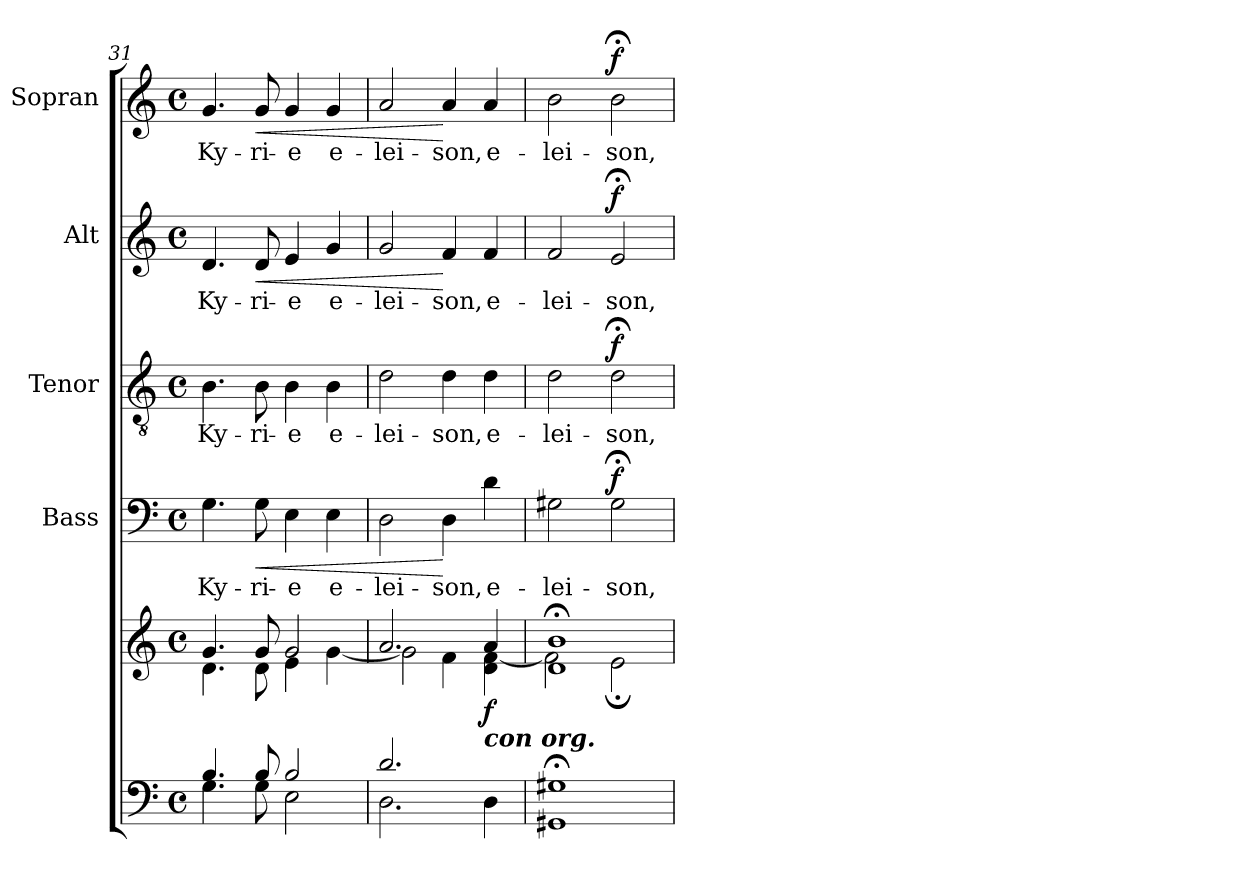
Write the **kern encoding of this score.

**kern	**kern	**dynam	**kern	**text	**dynam	**kern	**text	**dynam	**kern	**text	**dynam	**kern	**text	**dynam
*part5	*part5	*part5	*part4	*part4	*part4	*part3	*part3	*part3	*part2	*part2	*part2	*part1	*part1	*part1
*staff6	*staff5	*staff5/6	*staff4	*staff4	*staff4	*staff3	*staff3	*staff3	*staff2	*staff2	*staff2	*staff1	*staff1	*staff1
*	*	*	*I"Bass	*	*	*I"Tenor	*	*	*I"Alt	*	*	*I"Sopran	*	*
*	*	*	*I'B.	*	*	*I'T.	*	*	*I'A.	*	*	*I'S.	*	*
*clefF4	*clefG2	*	*clefF4	*	*	*clefGv2	*	*	*clefG2	*	*	*clefG2	*	*
*k[]	*k[]	*	*k[]	*	*	*k[]	*	*	*k[]	*	*	*k[]	*	*
*C:	*C:	*	*C:	*	*	*C:	*	*	*C:	*	*	*C:	*	*
*M4/4	*M4/4	*	*M4/4	*	*	*M4/4	*	*	*M4/4	*	*	*M4/4	*	*
*met(c)	*met(c)	*	*met(c)	*	*	*met(c)	*	*	*met(c)	*	*	*met(c)	*	*
=31	=31	=31	=31	=31	=31	=31	=31	=31	=31	=31	=31	=31	=31	=31
*^	*^	*	*	*	*	*	*	*	*	*	*	*	*	*
!	!	!	!	!	!	!LO:LY:b	!	!	!LO:LY:b	!	!	!LO:LY:b	!	!	!LO:LY:b	!
4.B/	4.G\	4.g/	4.d\	.	4.G\	Ky-	.	4.B\	Ky-	.	4.d/	Ky-	.	4.g/	Ky-	.
!	!	!	!	!	!	!LO:LY:b	!LO:HP:b	!	!LO:LY:b	!	!	!LO:LY:b	!LO:HP:b	!	!LO:LY:b	!LO:HP:b
8B/	8G\	8g/	8d\	.	8G\	-ri-	<	8B\	-ri-	.	8d/	-ri-	<	8g/	-ri-	<
!	!	!	!	!	!	!LO:LY:b	!	!	!LO:LY:b	!	!	!LO:LY:b	!	!	!LO:LY:b	!
2B/	2E\	2g/	4e\	.	4E\	-e	.	4B\	-e	.	4e/	-e	.	4g/	-e	.
!	!	!	!	!	!	!LO:LY:b	!	!	!LO:LY:b	!	!	!LO:LY:b	!	!	!LO:LY:b	!
.	.	.	[<4g\	.	4E\	e-	.	4B\	e-	.	4g/	e-	.	4g/	e-	.
=32	=32	=32	=32	=32	=32	=32	=32	=32	=32	=32	=32	=32	=32	=32	=32	=32
!	!	!	!	!	!	!LO:LY:b	!	!	!LO:LY:b	!	!	!LO:LY:b	!	!	!LO:LY:b	!
2.d/	2.D\	2.a/	2g\]	.	2D\	-lei-	.	2d\	-lei-	.	2g/	-lei-	.	2a/	-lei-	.
!	!	!	!	!	!	!LO:LY:b	!	!	!LO:LY:b	!	!	!LO:LY:b	!	!	!LO:LY:b	!
.	.	.	4f\	.	4D\	-son,	[	4d\	-son,	.	4f/	-son,	[	4a/	-son,	[
!	!	!LO:TX:b:Bi:t=con org.	!	!	!	!	!	!	!	!	!	!	!	!	!	!
!	!	!	!	!LO:DY:b	!	!LO:LY:b	!	!	!LO:LY:b	!	!	!LO:LY:b	!	!	!LO:LY:b	!
4ryy	4D\	4a/	4d\ [<4f\	f	4d\	e-	.	4d\	e-	.	4f/	e-	.	4a/	e-	.
=33	=33	=33	=33	=33	=33	=33	=33	=33	=33	=33	=33	=33	=33	=33	=33	=33
!	!	!	!	!	!	!LO:LY:b	!	!	!LO:LY:b	!	!	!LO:LY:b	!	!	!LO:LY:b	!
1G#X;	1GG#X	1d;< 1b;<	2f\]	.	2G#X\	-lei-	.	2d\	-lei-	.	2f/	-lei-	.	2b\	-lei-	.
!	!	!	!	!	!	!LO:LY:b	!LO:DY:a	!	!LO:LY:b	!LO:DY:a	!	!LO:LY:b	!LO:DY:a	!	!LO:LY:b	!LO:DY:a
.	.	.	2e;<\	.	2G#;<\	-son,	f	2d;<\	-son,	f	2e;</	-son,	f	2b;<\	-son,	f
*v	*v	*	*	*	*	*	*	*	*	*	*	*	*	*	*	*
*	*v	*v	*	*	*	*	*	*	*	*	*	*	*	*	*
=	=	=	=	=	=	=	=	=	=	=	=	=	=	=
*-	*-	*-	*-	*-	*-	*-	*-	*-	*-	*-	*-	*-	*-	*-
